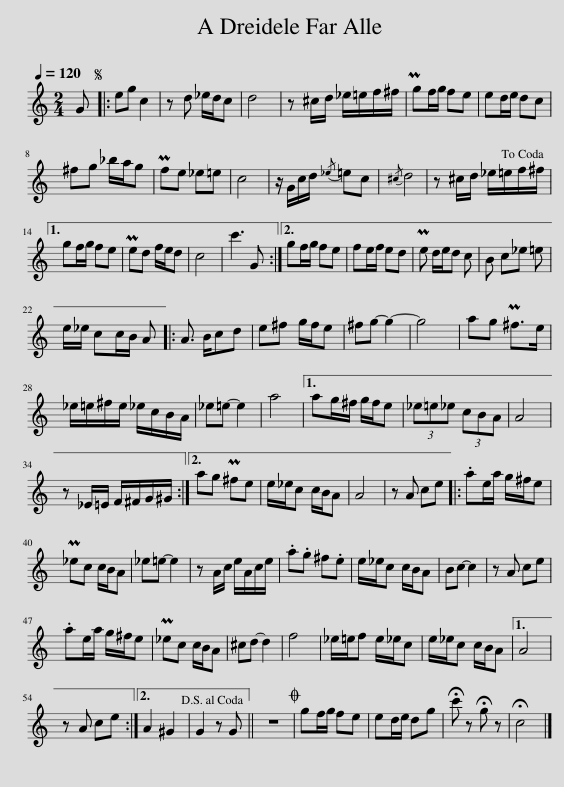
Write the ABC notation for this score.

X:1
L:1/8
Q:1/4=120
M:2/4
I:linebreak $
K:none
V:1 treble transpose=-2
V:1
[K:C] G |:S eg c2 | z d _e/d/c | d4 | z ^c/d/ _e/=e/f/^f/ | %5
 Pgf/g/ fe | ed/e/ dc |$ ^fg _b/a/g | Pfe _e=e | c4 | %10
 z/ G/c/d/{/_e} =ec |{/^c} d4 | z ^c/d/ _e/=e/f/^f/!dacoda! |1$ gf/g/ fe | Ped f/e/d | %15
 c4 | c'3 G :|2 gf/g/ fe | fe/f/ ed | Pe d/e/d c | %20
 B c_e =e |$ e/_e/ cc/B/ A |: A3/2 B/cd | e^f g/f/e | ^fg- g2- | %25
 g4 | ag P^f>e |$ _e/=e/^f/e/ _e/c/B/A/ | _e=e- e2 | a4 |1 %30
 ag/^f/ g/f/e | (3_e=e_e (3cBA | A4 |$ z _E/=E/ F/^F/G/^G/ :|2 ag P^fe | %35
 e/_e/c c/B/A | A4 | z A ce |: .ae/a/ g/^f/e |$ P_ec c/B/A | %40
 _e=e- e2 | z A/c/ e/A/c/e/ | .a.g ^f.e | e/_e/c c/B/A | Bc- c2 | %45
 z A ce |$ .ae/a/ g/^f/e | P_ec c/B/A | ^cd- d2 | f4 | %50
 _e/=e/f e/_e/c | e/_e/c c/B/A |1 A4 |$ z A ce :|2 A2 ^G2 | %55
 G2 z G!D.S.! || z4 |O gf/g/ fe | ed/e/ dg | !fermata!c' z !fermata!g z | %60
 !fermata!c4 |] %61
